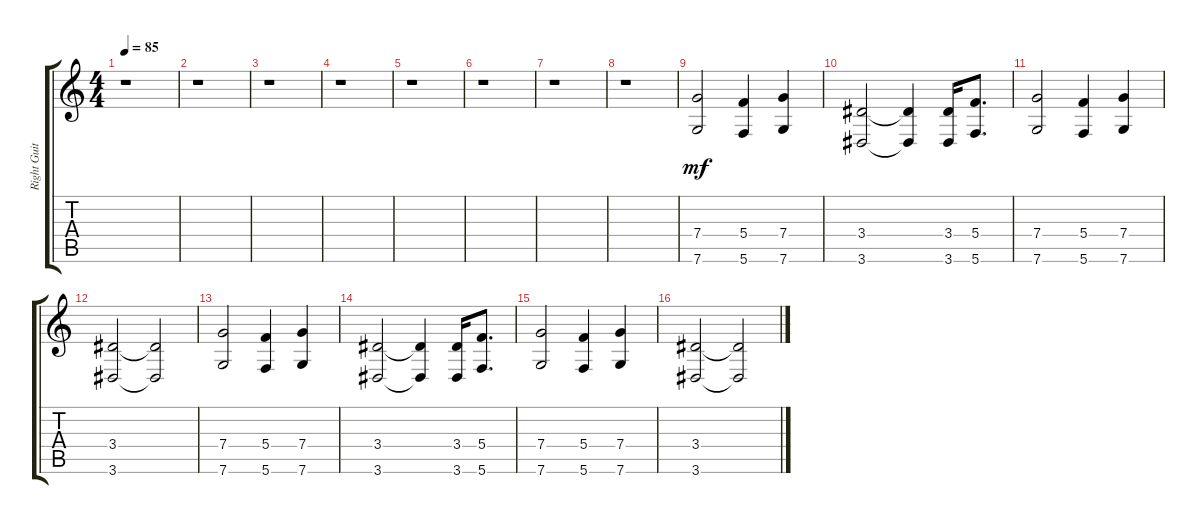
\track ("Right Guitar" "Right Guit") {instrument distortionguitar}
\staff {score tabs}
\tuning (D4 A3 F3 C3 G2 C2) {hide}
\ts (4 4)
\tempo 85
\clef g2
\ks c
r.1{dy mf instrument distortionguitar} |
r.1 |
r.1 |
r.1 |
r.1 |
r.1 |
r.1 |
r.1 |
(7.4 7.6).2 (5.4 5.6).4 (7.4 7.6).4 |
(3.4 3.6).2 (3.4{t} 3.6{t}).4 (3.4 3.6).16 (5.4 5.6).8{d} |
(7.4 7.6).2 (5.4 5.6).4 (7.4 7.6).4 |
(3.4 3.6).2 (3.4{t} 3.6{t}).2 |
(7.4 7.6).2 (5.4 5.6).4 (7.4 7.6).4 |
(3.4 3.6).2 (3.4{t} 3.6{t}).4 (3.4 3.6).16 (5.4 5.6).8{d} |
(7.4 7.6).2 (5.4 5.6).4 (7.4 7.6).4 |
(3.4 3.6).2 (3.4{t} 3.6{t}).2
